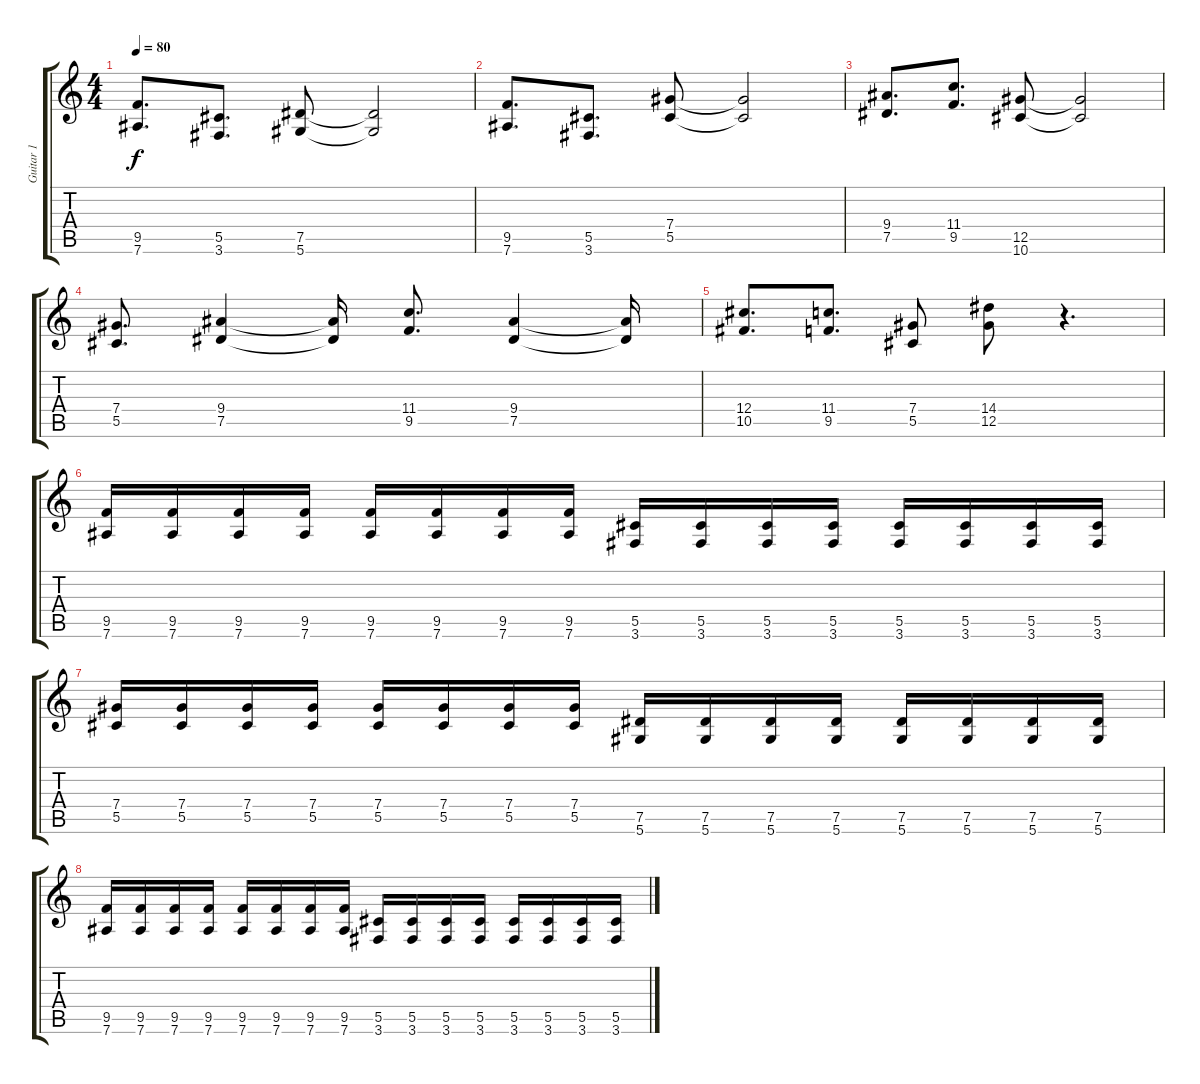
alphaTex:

\track ("Guitar 1" "Guitar 1") {instrument distortionguitar}
\staff {score tabs}
\tuning (Eb4 Bb3 Gb3 Db3 Ab2 Eb2) {hide}
\ts (4 4)
\tempo 80
\clef g2
\ks c
(9.5 7.6).8{d dy f} (5.5 3.6).8{d} (7.5 5.6).8 (7.5{t} 5.6{t}).2 |
(9.5 7.6).8{d} (5.5 3.6).8{d} (7.4 5.5).8 (7.4{t} 5.5{t}).2 |
(9.4 7.5).8{d} (11.4 9.5).8{d} (12.5 10.6).8 (12.5{t} 10.6{t}).2 |
(7.4 5.5).8{d} (9.4 7.5).4 (9.4{t} 7.5{t}).16 (11.4 9.5).8{d} (9.4 7.5).4 (9.4{t} 7.5{t}).16 |
(12.4 10.5).8{d} (11.4 9.5).8{d} (7.4 5.5).8 (14.4 12.5).8 r.4{d} |
(9.5 7.6).16 (9.5 7.6).16 (9.5 7.6).16 (9.5 7.6).16 (9.5 7.6).16 (9.5 7.6).16 (9.5 7.6).16 (9.5 7.6).16 (5.5 3.6).16 (5.5 3.6).16 (5.5 3.6).16 (5.5 3.6).16 (5.5 3.6).16 (5.5 3.6).16 (5.5 3.6).16 (5.5 3.6).16 |
(7.4 5.5).16 (7.4 5.5).16 (7.4 5.5).16 (7.4 5.5).16 (7.4 5.5).16 (7.4 5.5).16 (7.4 5.5).16 (7.4 5.5).16 (7.5 5.6).16 (7.5 5.6).16 (7.5 5.6).16 (7.5 5.6).16 (7.5 5.6).16 (7.5 5.6).16 (7.5 5.6).16 (7.5 5.6).16 |
(9.5 7.6).16 (9.5 7.6).16 (9.5 7.6).16 (9.5 7.6).16 (9.5 7.6).16 (9.5 7.6).16 (9.5 7.6).16 (9.5 7.6).16 (5.5 3.6).16 (5.5 3.6).16 (5.5 3.6).16 (5.5 3.6).16 (5.5 3.6).16 (5.5 3.6).16 (5.5 3.6).16 (5.5 3.6).16
